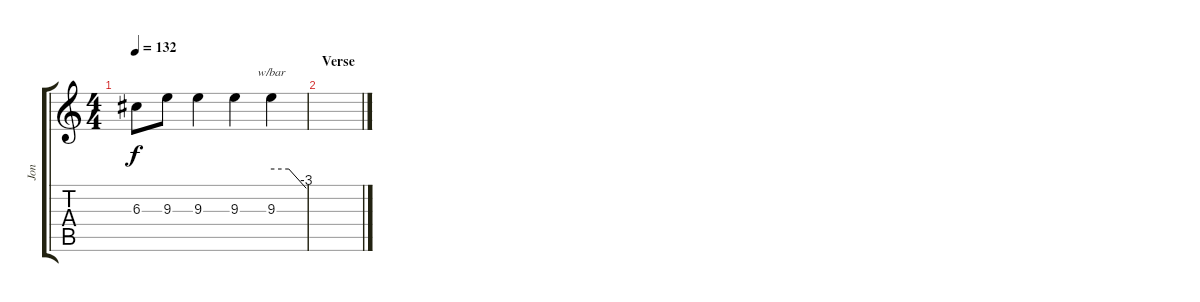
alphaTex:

\track ("Jon" "Jon") {instrument stringensemble1}
\staff {score tabs}
\tuning (Db5 Db5 G4 D4 A3 E3) {hide}
\ts (4 4)
\tempo 132
\clef g2
\ks c
6.3.8{dy f} 9.3.8 9.3.4 9.3.4 9.3.4{tbe (custom default 0 0 30 0 60 -12)} |
\section ("" "Verse")
